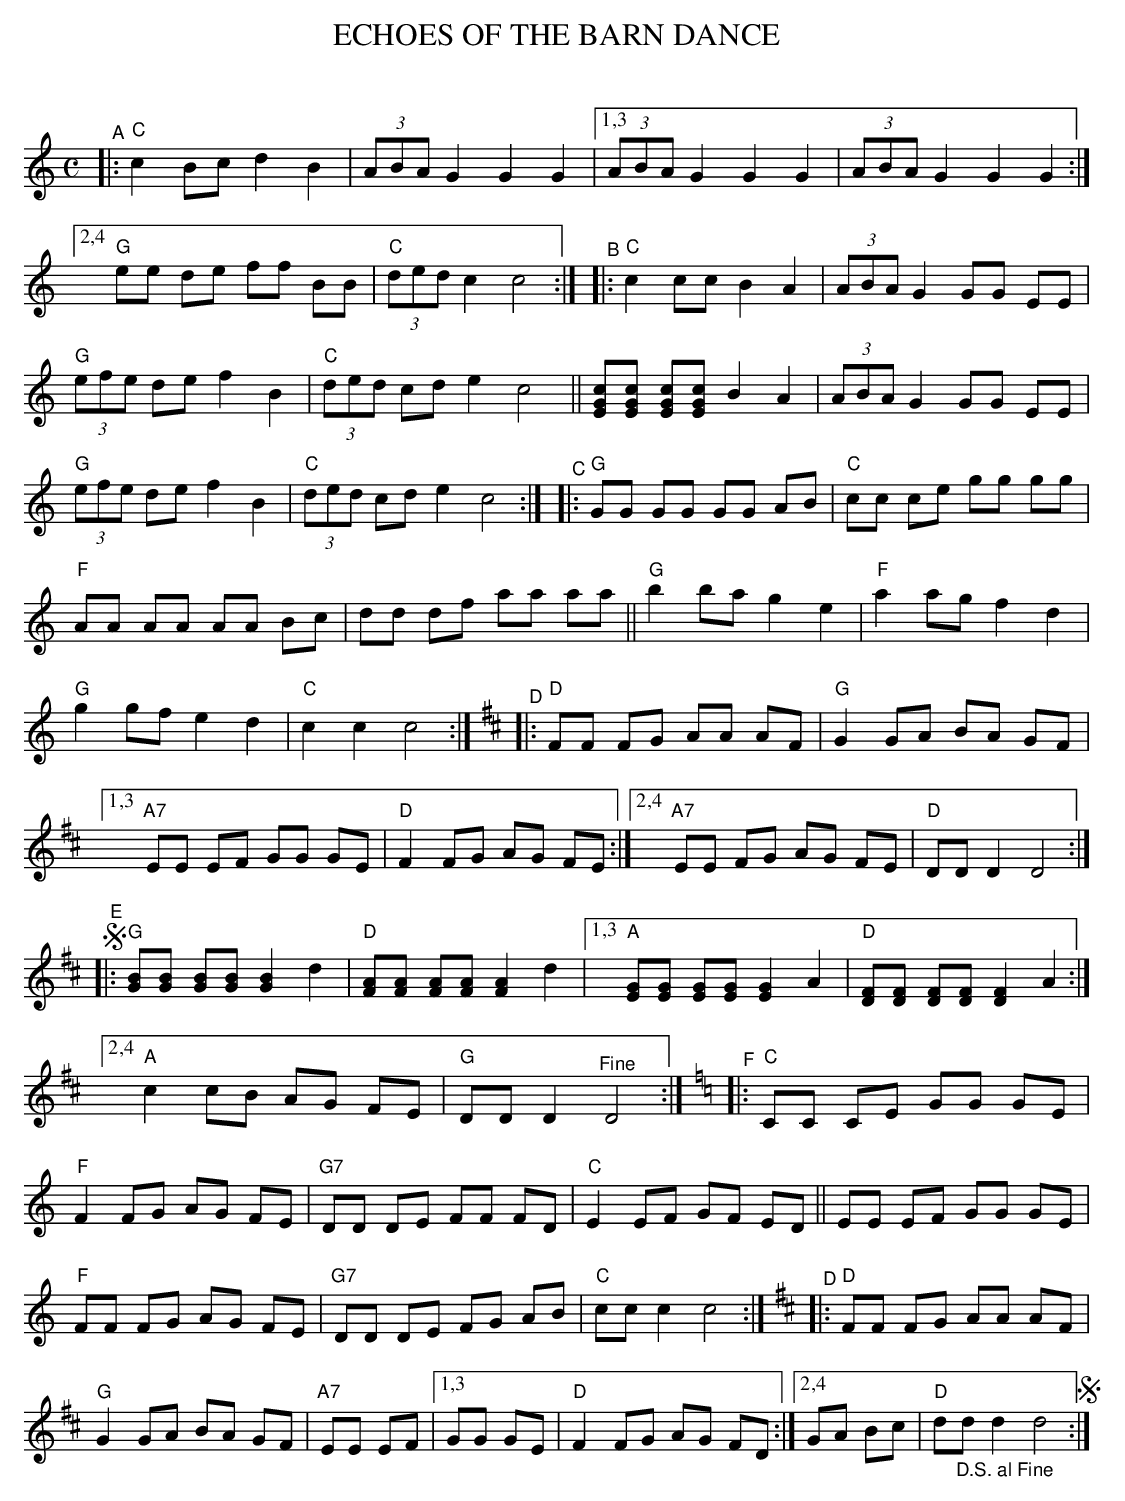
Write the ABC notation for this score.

X:1
T: ECHOES OF THE BARN DANCE
C: % Viola Turpeinen
M: C
L: 1/8
Q:
K: C
"^A"|:\
"C"c2 Bc d2 B2 | (3ABA G2 G2G2 |[1,3 (3ABA G2 G2 G2 | (3ABA G2 G2G2 :|[2,4 "G"ee de ff BB | "C"(3ded c2 c4 :|
"^B"|:\
"C"c2 cc B2 A2 | (3ABA G2 GG EE | "G"(3efe de f2 B2 | "C"(3ded cd e2 c4 ||\
   [cGE][cGE] [cGE][cGE] B2 A2 | (3ABA G2 GG EE | "G"(3efe de f2 B2 | "C"(3ded cd e2 c4 :|
"^C"|:\
"G"GG GG GG AB | "C"cc ce gg gg | "F"AA AA AA Bc |    dd df aa aa ||\
"G"b2 ba g2 e2 | "F"a2 ag f2 d2 | "G"g2 gf e2 d2 | "C"c2 c2 c4 :|
[K:D]
"^D"|:\
"D"FF FG AA AF | "G"G2 GA BA GF |[1,3 "A7"EE EF GG GE | "D"F2 FG AG FE \
                               :|[2,4 "A7"EE FG AG FE | "D"DD D2 D4 :|
!segno!
"^E"|:\
"G"[BG][BG] [BG][BG] [B2G2] d2 | "D"[FA][FA] [FA][FA] [F2A2] d2
 |[1,3 "A"[GE][GE] [GE][GE] [G2E2]A2 | "D"[FD][FD] [FD][FD] [F2D2] A2 \
:|[2,4 "A"c2 cB AG FE | "G"DD D2 "^Fine"D4 :|[K:=f=c]
[K:C]\
"^F"|:\
"C"CC CE GG GE | "F"F2 FG AG FE | "G7"DD DE FF FD | "C"E2 EF GF ED ||\
   EE EF GG GE | "F"FF FG AG FE | "G7"DD DE FG AB | "C"cc c2 c4 :|
[K:D]\
"^D"|:\
"D"FF FG AA AF | "G"G2 GA BA GF | "A7"EE EF \
 |[1,3 GG GE | "D"F2 FG AG FD \
:|[2,4 GA Bc | "D"d"_D.S. al Fine"d d2 d4 !segno!:|
